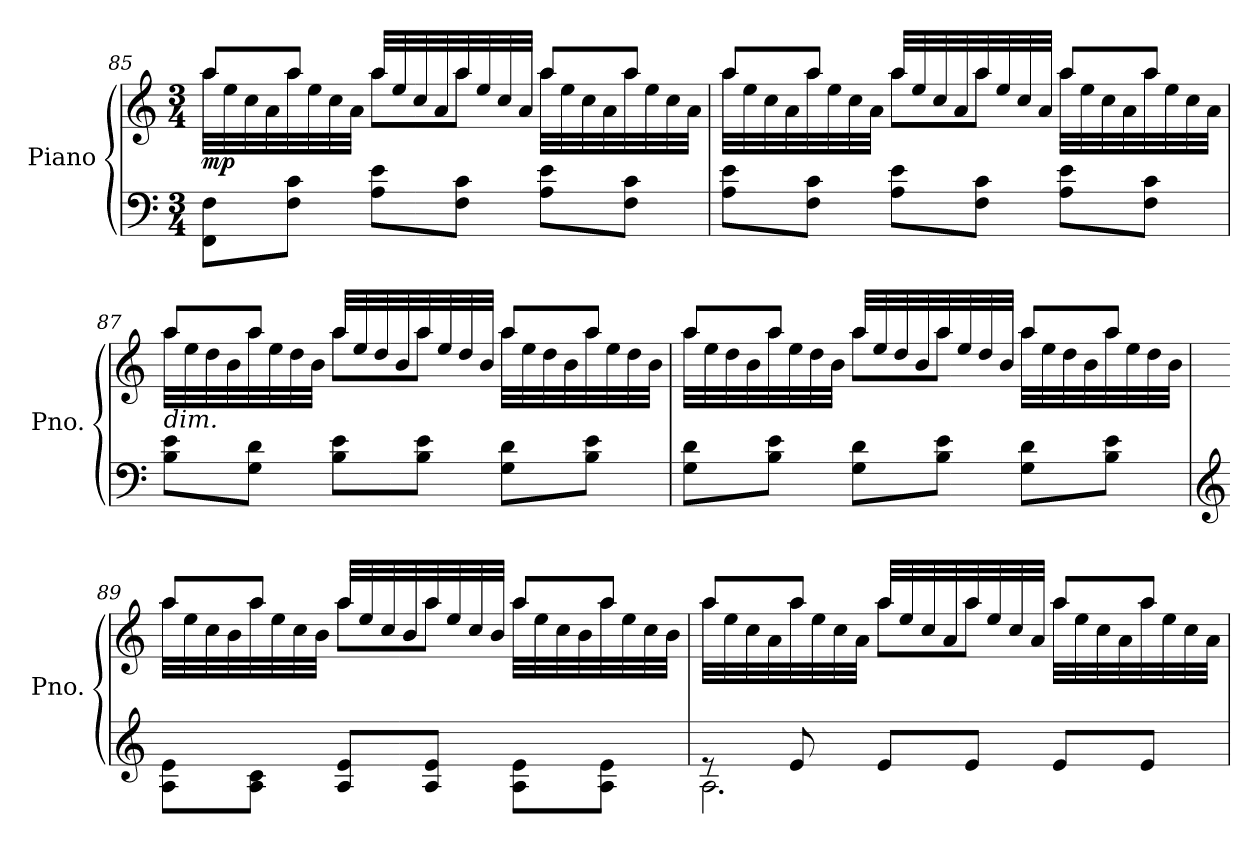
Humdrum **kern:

**kern	**kern	**dynam
*part1	*part1	*part1
*staff2	*staff1	*staff1/2
*I"Piano	*	*
*I'Pno.	*	*
!!LO:LB:g=z
*clefF4	*clefG2	*
*k[]	*k[]	*
*M3/4	*M3/4	*
=85	=85	=85
*	*^	*
!	!	!	!LO:DY:b
8FF\ 8F\L	32aa\LLL	8aa/L	mp
.	32ee\	.	.
.	32cc\	.	.
.	32a\	.	.
8F\ 8c\J	32aa\	8aa/J	.
.	32ee\	.	.
.	32cc\	.	.
.	32a\JJJ	.	.
8A\ 8e\L	32aa/LLL	8aa\L	.
.	32ee/	.	.
.	32cc/	.	.
.	32a/	.	.
8F\ 8c\J	32aa/	8aa\J	.
.	32ee/	.	.
.	32cc/	.	.
.	32a/JJJ	.	.
8A\ 8e\L	32aa\LLL	8aa/L	.
.	32ee\	.	.
.	32cc\	.	.
.	32a\	.	.
8F\ 8c\J	32aa\	8aa/J	.
.	32ee\	.	.
.	32cc\	.	.
.	32a\JJJ	.	.
!!LO:LB:g=z	!!
=86	=86	=86	=86
8A\ 8e\L	32aa\LLL	8aa/L	.
.	32ee\	.	.
.	32cc\	.	.
.	32a\	.	.
8F\ 8c\J	32aa\	8aa/J	.
.	32ee\	.	.
.	32cc\	.	.
.	32a\JJJ	.	.
8A\ 8e\L	32aa/LLL	8aa\L	.
.	32ee/	.	.
.	32cc/	.	.
.	32a/	.	.
8F\ 8c\J	32aa/	8aa\J	.
.	32ee/	.	.
.	32cc/	.	.
.	32a/JJJ	.	.
8A\ 8e\L	32aa\LLL	8aa/L	.
.	32ee\	.	.
.	32cc\	.	.
.	32a\	.	.
8F\ 8c\J	32aa\	8aa/J	.
.	32ee\	.	.
.	32cc\	.	.
.	32a\JJJ	.	.
!!LO:LB:g=z	!!
=87	=87	=87	=87
!LO:TX:a:i:t=dim.	!	!	!
8B\ 8e\L	32aa\LLL	8aa/L	.
.	32ee\	.	.
.	32dd\	.	.
.	32b\	.	.
8G\ 8d\J	32aa\	8aa/J	.
.	32ee\	.	.
.	32dd\	.	.
.	32b\JJJ	.	.
8B\ 8e\L	32aa/LLL	8aa\L	.
.	32ee/	.	.
.	32dd/	.	.
.	32b/	.	.
8B\ 8e\J	32aa/	8aa\J	.
.	32ee/	.	.
.	32dd/	.	.
.	32b/JJJ	.	.
8G\ 8d\L	32aa\LLL	8aa/L	.
.	32ee\	.	.
.	32dd\	.	.
.	32b\	.	.
8B\ 8e\J	32aa\	8aa/J	.
.	32ee\	.	.
.	32dd\	.	.
.	32b\JJJ	.	.
!!LO:LB:g=z	!!
=88	=88	=88	=88
8G\ 8d\L	32aa\LLL	8aa/L	.
.	32ee\	.	.
.	32dd\	.	.
.	32b\	.	.
8B\ 8e\J	32aa\	8aa/J	.
.	32ee\	.	.
.	32dd\	.	.
.	32b\JJJ	.	.
8G\ 8d\L	32aa/LLL	8aa\L	.
.	32ee/	.	.
.	32dd/	.	.
.	32b/	.	.
8B\ 8e\J	32aa/	8aa\J	.
.	32ee/	.	.
.	32dd/	.	.
.	32b/JJJ	.	.
8G\ 8d\L	32aa\LLL	8aa/L	.
.	32ee\	.	.
.	32dd\	.	.
.	32b\	.	.
8B\ 8e\J	32aa\	8aa/J	.
.	32ee\	.	.
.	32dd\	.	.
.	32b\JJJ	.	.
!!LO:PB:g=z	!!
=89	=89	=89	=89
*clefG2	*	*	*
8A\ 8e\L	32aa\LLL	8aa/L	.
.	32ee\	.	.
.	32cc\	.	.
.	32b\	.	.
8A\ 8c\J	32aa\	8aa/J	.
.	32ee\	.	.
.	32cc\	.	.
.	32b\JJJ	.	.
8A/ 8e/L	32aa/LLL	8aa\L	.
.	32ee/	.	.
.	32cc/	.	.
.	32b/	.	.
8A/ 8e/J	32aa/	8aa\J	.
.	32ee/	.	.
.	32cc/	.	.
.	32b/JJJ	.	.
8A\ 8e\L	32aa\LLL	8aa/L	.
.	32ee\	.	.
.	32cc\	.	.
.	32b\	.	.
8A\ 8e\J	32aa\	8aa/J	.
.	32ee\	.	.
.	32cc\	.	.
.	32b\JJJ	.	.
!!LO:LB:g=z	!!
=90	=90	=90	=90
*^	*	*	*
8re	2.A\	32aa\LLL	8aa/L	.
.	.	32ee\	.	.
.	.	32cc\	.	.
.	.	32a\	.	.
8e/	.	32aa\	8aa/J	.
.	.	32ee\	.	.
.	.	32cc\	.	.
.	.	32a\JJJ	.	.
8e/L	.	32aa/LLL	8aa\L	.
.	.	32ee/	.	.
.	.	32cc/	.	.
.	.	32a/	.	.
8e/J	.	32aa/	8aa\J	.
.	.	32ee/	.	.
.	.	32cc/	.	.
.	.	32a/JJJ	.	.
8e/L	.	32aa\LLL	8aa/L	.
.	.	32ee\	.	.
.	.	32cc\	.	.
.	.	32a\	.	.
8e/J	.	32aa\	8aa/J	.
.	.	32ee\	.	.
.	.	32cc\	.	.
.	.	32a\JJJ	.	.
*v	*v	*	*	*
*	*v	*v	*
=	=	=
*-	*-	*-
